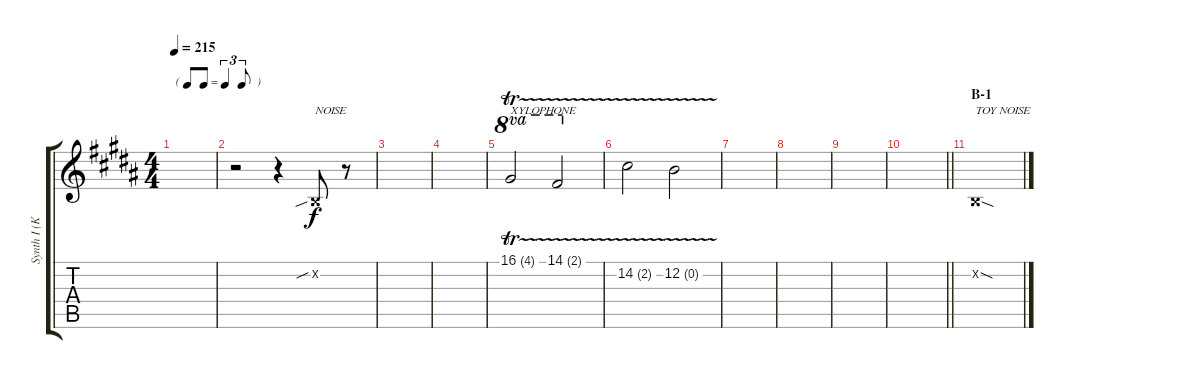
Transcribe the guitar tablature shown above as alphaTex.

\track ("Synth I (Kotobuki Tsumugi)" "Synth I (K") {instrument acousticgrandpiano}
\staff {score tabs}
\tuning (E4 B3 G3 D3 A2 E2) {hide}
\ts (4 4)
\tf triplet8th
\tempo 215
\clef g2
\ks b
|
r.2 r.4 0.2{sib x}.8{txt "NOISE"} r.8 |
|
|
16.1{tr (4 16)}.2{ot 8va txt "XYLOPHONE"} 14.1{tr (2 16)}.2{ot 8va} |
14.2{tr (2 16)}.2 12.2{tr (0 16)}.2 |
|
|
|
\barLineRight lightlight
|
\section ("" "B-1")
0.2{sod x}.1{txt "TOY NOISE"}
